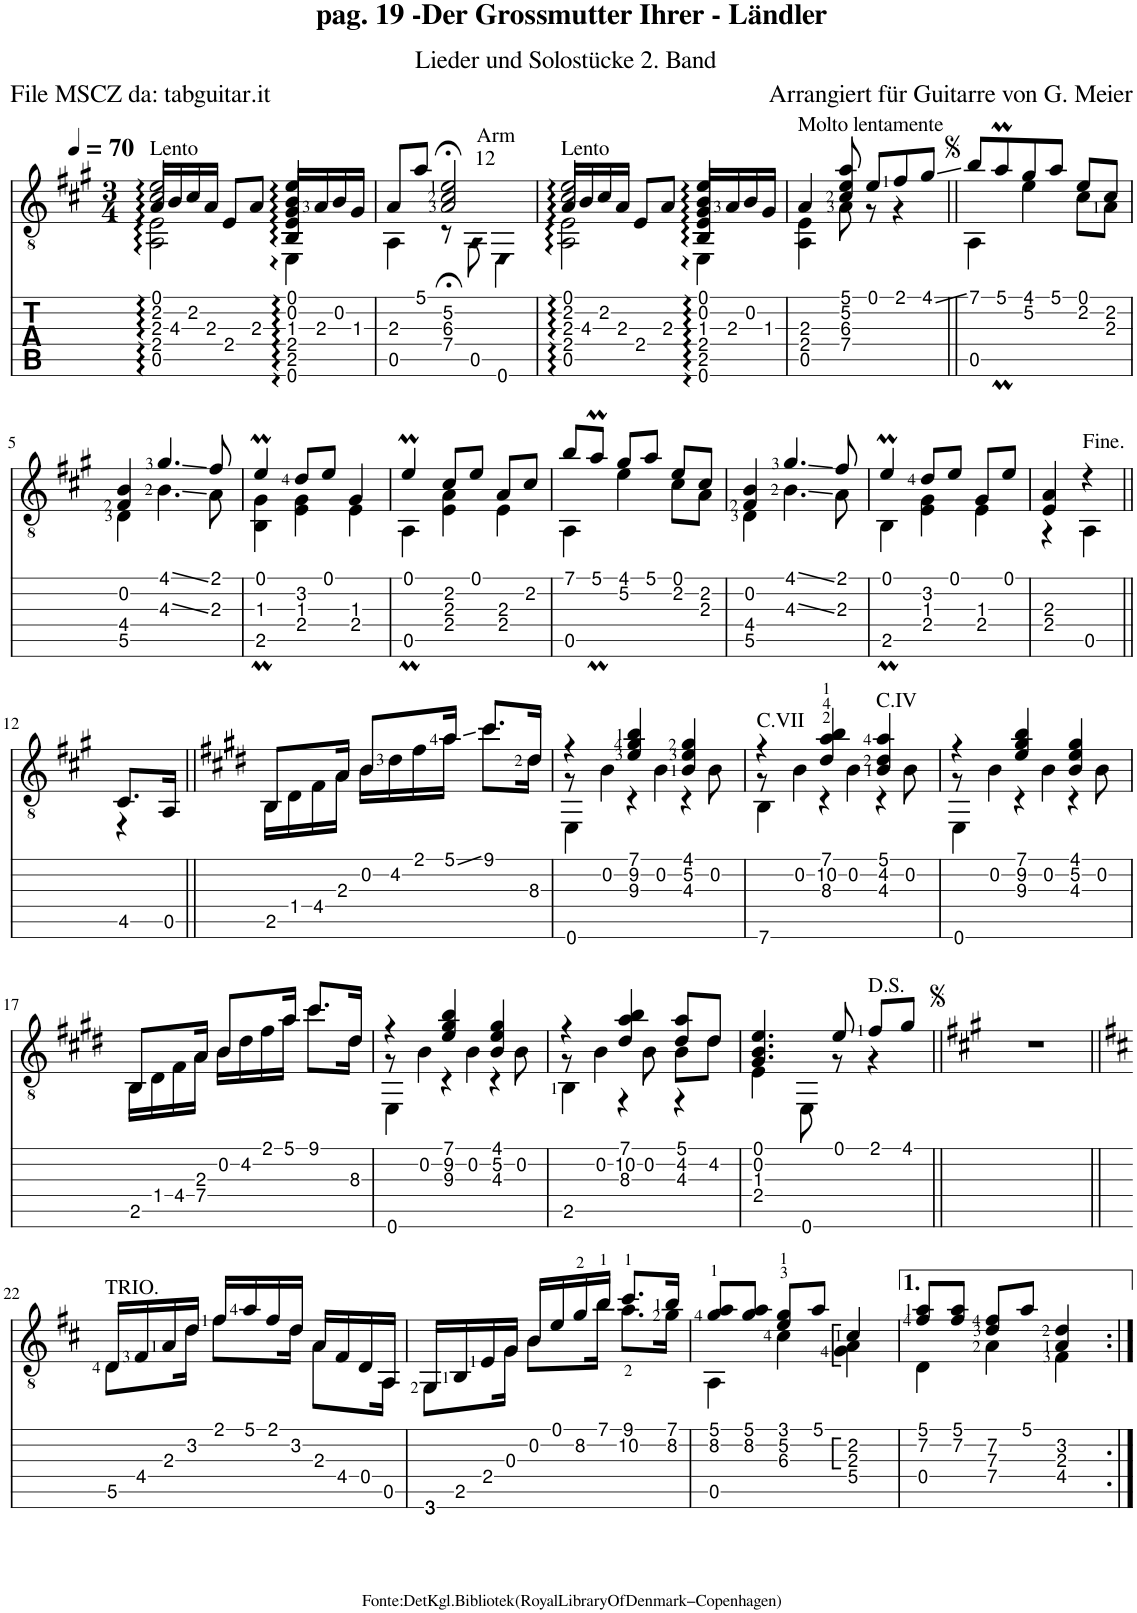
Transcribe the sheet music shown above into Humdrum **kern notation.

**kern	**kern
*part1	*part1
*staff2	*staff1
*I"Guitar	*
*I'Guit.	*
*stria6	*
*	*clefGv2
*k[f#c#g#]	*k[f#c#g#]
*M3/4	*M3/4
*MM70	*MM70
=	=
*^	*^
*	*^	*	*^
!	!	!	!LO:TX:a:t=Lento	!	!
2c#:: 2e::	2AA:: 2E::	16A::LL	2c#/:: 2e/::	2AA\:: 2E\::	16A::/LL
.	.	16BJ	.	.	16B/
.	.	16c#L	.	.	16c#/
.	.	16AJJ	.	.	16A/JJ
.	.	8EL	.	.	8E/L
.	.	8AJ	.	.	8A/J
4BB:: 4E:: 4B:: 4e::	4EE::	16G#LL	4BB/:: 4E/:: 4B/:: 4e/::	4EE::\	16G#/LL
.	.	16AJ	.	.	16A/
.	.	16BL	.	.	16B/
.	.	16G#JJ	.	.	16G#/JJ
*	*v	*v	*	*	*
*	*	*	*v	*v
=1	=1	=1	=1
8AL	4AA	8A/L	4AA\
8aJ	.	8a/J	.
2A;< 2c#;< 2e;<	8r	2A/;< 2c#/;< 2e/;<	8r
!	!	!	!LO:TX:a:t=Arm
!	!	!	!LO:TX:a:t=12
!	!LO:N:head=diamond	!	!LO:N:head=diamond
.	8AA	.	8AA\
!	!LO:N:head=diamond	!	!LO:N:head=diamond
.	4EE	.	4EE\
=2	=2	=2	=2
*	*^	*	*^
!	!	!	!LO:TX:a:t=Lento	!	!
2c#:: 2e::	2AA:: 2E::	16A::LL	2c#/:: 2e/::	2AA\:: 2E\::	16A::/LL
.	.	16BJ	.	.	16B/
.	.	16c#L	.	.	16c#/
.	.	16AJJ	.	.	16A/JJ
.	.	8EL	.	.	8E/L
.	.	8AJ	.	.	8A/J
4BB:: 4E:: 4B:: 4e::	4EE::	16G#LL	4BB/:: 4E/:: 4B/:: 4e/::	4EE::\	16G#/LL
.	.	16AJ	.	.	16A/
.	.	16BL	.	.	16B/
.	.	16G#JJ	.	.	16G#/JJ
=3	=3	=3	=3	=3	=3
!	!	!	!LO:TX:a:t=Molto lentamente	!	!
*	*v	*v	*	*	*
*	*	*	*v	*v
4A	4AA 4E	4A/	4AA\ 4E\
8c#\ 8e\ 8a\L	8A	8c#/ 8e/ 8a/	8A\
8eJ	8r	8e/L	8r
8f#L	4r	8f#/	4r
8g#J	.	8g#/J	.
=4||	=4||	=4||	=4||
8bL	4AA	8b/L	4AA\
8aMJ	.	8aM/	.
8g#L	4e	8g#/	4e\
8aJ	.	8a/J	.
8eL	8c#L	8e/L	8c#\L
8c#J	8AJ	8c#/J	8A\J
!!LO:LB:g=z	!!
=5	=5	=5	=5
4F# 4B	4D	4F#/ 4B/	4D\
4.g#	4.B	4.g#/	4.B\
8f#	8A	8f#/	8A\
=6	=6	=6	=6
4eM	4BB 4G#	4eM/	4BB\ 4G#\
8dL	4E 4G#	8d/L	4E\ 4G#\
8eJ	.	8e/J	.
4G#	4E	4G#/	4E\
=7	=7	=7	=7
4eM	4AA	4eM/	4AA\
8c#L	4E 4A	8c#/L	4E\ 4A\
8eJ	.	8e/J	.
8AL	4E	8A/L	4E\
8c#J	.	8c#/J	.
=8	=8	=8	=8
8bL	4AA	8b/L	4AA\
8aMJ	.	8aM/J	.
8g#L	4e	8g#/L	4e\
8aJ	.	8a/J	.
8eL	8c#L	8e/L	8c#\L
8c#J	8AJ	8c#/J	8A\J
=9	=9	=9	=9
4F# 4B	4D	4F#/ 4B/	4D\
4.g#	4.B	4.g#/	4.B\
8f#	8A	8f#/	8A\
=10	=10	=10	=10
4eM	4BB	4eM/	4BB\
8dL	4E 4G#	8d/L	4E\ 4G#\
8eJ	.	8e/J	.
8G#L	4E	8G#/L	4E\
8eJ	.	8e/J	.
=11	=11	=11	=11
4E 4A	4r	4E/ 4A/	4r
4r	4AA	4r	4AA\
!!LO:LB:g=z	!!
=12||	=12||	=12||	=12||
8.C#L	4r	8.C#/L	4r
16AAJk	.	16AA/Jk	.
=13||	=13||	=13||	=13||
*k[f#c#g#d#]	*	*k[f#c#g#d#]	*
8.BBL	16BBLL	8.BB/L	16BB\LL
.	16D#J	.	16D#\
.	16F#L	.	16F#\
16AJk	16AJJ	16A/Jk	16A\JJ
8.BL	16BLL	8.B/L	16B\LL
.	16d#J	.	16d#\
.	16f#L	.	16f#\
16aJk	16aJJ	16a/Jk	16a\JJ
8.cc#L	8.cc#L	8.cc#/L	8.cc#\L
16d#Jk	16d#Jk	16d#/Jk	16d#\Jk
=14	=14	=14	=14
*	*^	*	*^
4r	8r	4EE	4r	8r	4EE\
.	4B	.	.	4B\	.
4e 4g# 4b	.	4r	4e/ 4g#/ 4b/	.	4r
.	4B	.	.	4B\	.
4B 4e 4g#	.	4r	4B/ 4e/ 4g#/	.	4r
.	8B	.	.	8B\	.
=15	=15	=15	=15	=15	=15
!	!	!	!LO:TX:a:t=C.VII	!	!
4r	8r	4BB	4r	8r	4BB\
.	4B	.	.	4B\	.
4d# 4a 4b	.	4r	4d#/ 4a/ 4b/	.	4r
.	4B	.	.	4B\	.
!	!	!	!LO:TX:a:t=C.IV	!	!
4B 4d# 4a	.	4r	4B/ 4d#/ 4a/	.	4r
.	8B	.	.	8B\	.
=16	=16	=16	=16	=16	=16
4r	8r	4EE	4r	8r	4EE\
.	4B	.	.	4B\	.
4e 4g# 4b	.	4r	4e/ 4g#/ 4b/	.	4r
.	4B	.	.	4B\	.
4B 4e 4g#	.	4r	4B/ 4e/ 4g#/	.	4r
.	8B	.	.	8B\	.
*	*v	*v	*	*	*
*	*	*	*v	*v
!!LO:LB:g=z
=17	=17	=17	=17
8.BBL	16BBLL	8.BB/L	16BB\LL
.	16D#J	.	16D#\
.	16F#L	.	16F#\
16AJk	16AJJ	16A/Jk	16A\JJ
8.BL	16BLL	8.B/L	16B\LL
.	16d#J	.	16d#\
.	16f#L	.	16f#\
16aJk	16aJJ	16a/Jk	16a\JJ
8.cc#L	8.cc#L	8.cc#/L	8.cc#\L
16d#Jk	16d#Jk	16d#/Jk	16d#\Jk
=18	=18	=18	=18
*	*^	*	*^
4r	8r	4EE	4r	8r	4EE\
.	4B	.	.	4B\	.
4e 4g# 4b	.	4r	4e/ 4g#/ 4b/	.	4r
.	4B	.	.	4B\	.
4B 4e 4g#	.	4r	4B/ 4e/ 4g#/	.	4r
.	8B	.	.	8B\	.
=19	=19	=19	=19	=19	=19
4r	8r	4BB	4r	8r	4BB\
.	4B	.	.	4B\	.
4d# 4a 4b	.	4r	4d#/ 4a/ 4b/	.	4r
.	8B	.	.	8B\	.
8d#\ 8a\L	8BL	4r	8d#/ 8a/L	8B\L	4r
8d#J	8d#J	.	8d#/J	8d#\J	.
*	*v	*v	*	*	*
*	*	*	*v	*v
=20	=20	=20	=20
4.G# 4.B 4.e	4E	4.G#/ 4.B/ 4.e/	4E\
.	8EE	.	8EE\
8e	8r	8e/	8r
8f#L	4r	8f#/L	4r
8g#J	.	8g#/J	.
*v	*v	*	*
*	*v	*v
=21||	=21||
*k[f#c#g#]	*k[f#c#g#]
2.r	2.r
!!LO:LB:g=z
=22||	=22||
*k[f#c#]	*k[f#c#]
*^	*^
!	!	!LO:TX:a:t=TRIO.	!
16DLL	8.DL	16D/LL	8.D\L
16F#J	.	16F#/	.
16AL	.	16A/	.
16dJJ	16dJk	16d/JJ	16d\Jk
16f#LL	8.f#L	16f#/LL	8.f#\L
16aJ	.	16a/	.
16f#L	.	16f#/	.
16dJJ	16dJk	16d/JJ	16d\Jk
16ALL	8.AL	16A/LL	8.A\L
16F#J	.	16F#/	.
16DL	.	16D/	.
16AAJJ	16AAJk	16AA/JJ	16AA\Jk
=23	=23	=23	=23
16GGLL	8.GGL	16GG/LL	8.GG\L
16BBJ	.	16BB/	.
16EL	.	16E/	.
16GJJ	16GJk	16G/JJ	16G\Jk
16BLL	8.BL	16B/LL	8.B\L
16eJ	.	16e/	.
16gL	.	16g/	.
16bJJ	16bJk	16b/JJ	16b\Jk
8.cc#L	8.aL	8.cc#/L	8.a\L
16bJk	16gJk	16b/Jk	16g\Jk
=24	=24	=24	=24
8g\ 8a\L	4AA	8g/ 8a/L	4AA\
8g\ 8a\J	.	8g/ 8a/J	.
8e\ 8g\L	4c#	8e/ 8g/L	4c#\
8aJ	.	8a/J	.
4c#::	4G 4A	4c#::/	4G\ 4A\
=25	=25	=25	=25
8f#\ 8a\L	4D	8f#/ 8a/L	4D\
8f#\ 8a\J	.	8f#/ 8a/J	.
8d\ 8f#\L	4A	8d/ 8f#/L	4A\
8aJ	.	8a/J	.
4A 4d	4F#	4A/ 4d/	4F#\
*v	*v	*	*
*	*v	*v
=:|!	=:|!
*-	*-
